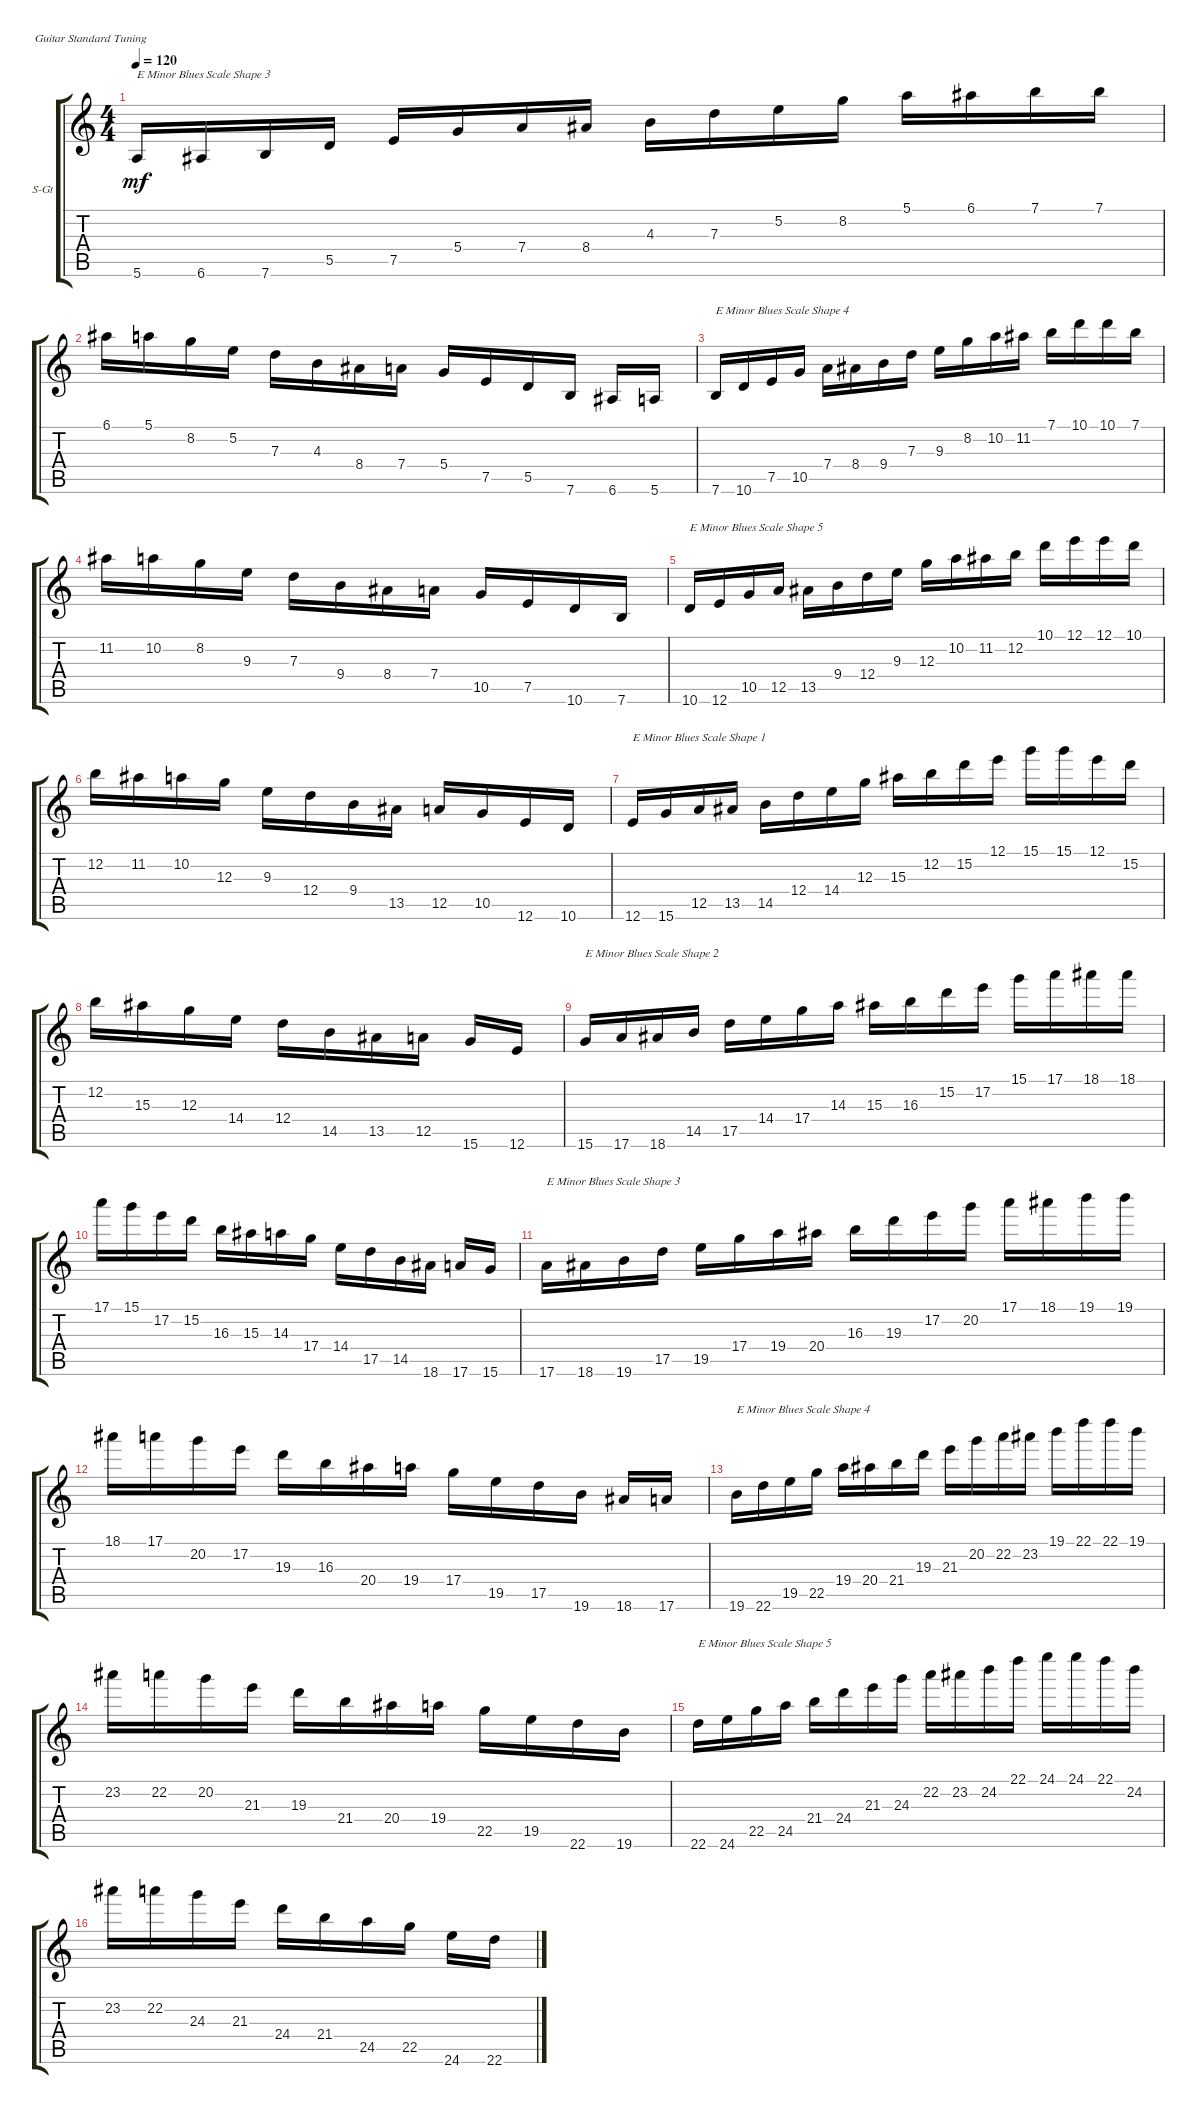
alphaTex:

\defaultSystemsLayout 4
\bracketExtendMode groupsimilarinstruments
\firstSystemTrackNameOrientation horizontal
\otherSystemsTrackNameOrientation horizontal
\track ("Steel Guitar" "S-Gt") {instrument acousticguitarsteel}
\staff {score tabs}
\tuning (E4 B3 G3 D3 A2 E2)
\ts (4 4)
\tempo 120
\clef g2
\scale
0.28725
\ks c
5.6.16{txt "E Minor Blues Scale Shape 3" dy mf} 6.6.16 7.6.16 5.5.16 7.5.16 5.4.16 7.4.16 8.4.16 4.3.16 7.3.16 5.2.16 8.2.16 5.1.16 6.1.16 7.1.16 7.1.16 |
\scale
0.227113 6.1.16 5.1.16 8.2.16 5.2.16 7.3.16 4.3.16 8.4.16 7.4.16 5.4.16 7.5.16 5.5.16 7.6.16 6.6.16 5.6.16 |
\scale
0.27353 7.6.16{txt "E Minor Blues Scale Shape 4"} 10.6.16 7.5.16 10.5.16 7.4.16 8.4.16 9.4.16 7.3.16 9.3.16 8.2.16 10.2.16 11.2.16 7.1.16 10.1.16 10.1.16 7.1.16 |
11.2.16 10.2.16 8.2.16 9.3.16 7.3.16 9.4.16 8.4.16 7.4.16 10.5.16 7.5.16 10.6.16 7.6.16 |
10.6.16{txt "E Minor Blues Scale Shape 5"} 12.6.16 10.5.16 12.5.16 13.5.16 9.4.16 12.4.16 9.3.16 12.3.16 10.2.16 11.2.16 12.2.16 10.1.16 12.1.16 12.1.16 10.1.16 |
12.2.16 11.2.16 10.2.16 12.3.16 9.3.16 12.4.16 9.4.16 13.5.16 12.5.16 10.5.16 12.6.16 10.6.16 |
12.6.16{txt "E Minor Blues Scale Shape 1"} 15.6.16 12.5.16 13.5.16 14.5.16 12.4.16 14.4.16 12.3.16 15.3.16 12.2.16 15.2.16 12.1.16 15.1.16 15.1.16 12.1.16 15.2.16 |
12.2.16 15.3.16 12.3.16 14.4.16 12.4.16 14.5.16 13.5.16 12.5.16 15.6.16 12.6.16 |
15.6.16{txt "E Minor Blues Scale Shape 2"} 17.6.16 18.6.16 14.5.16 17.5.16 14.4.16 17.4.16 14.3.16 15.3.16 16.3.16 15.2.16 17.2.16 15.1.16 17.1.16 18.1.16 18.1.16 |
17.1.16 15.1.16 17.2.16 15.2.16 16.3.16 15.3.16 14.3.16 17.4.16 14.4.16 17.5.16 14.5.16 18.6.16 17.6.16 15.6.16 |
17.6.16{txt "E Minor Blues Scale Shape 3"} 18.6.16 19.6.16 17.5.16 19.5.16 17.4.16 19.4.16 20.4.16 16.3.16 19.3.16 17.2.16 20.2.16 17.1.16 18.1.16 19.1.16 19.1.16 |
18.1.16 17.1.16 20.2.16 17.2.16 19.3.16 16.3.16 20.4.16 19.4.16 17.4.16 19.5.16 17.5.16 19.6.16 18.6.16 17.6.16 |
19.6.16{txt "E Minor Blues Scale Shape 4"} 22.6.16 19.5.16 22.5.16 19.4.16 20.4.16 21.4.16 19.3.16 21.3.16 20.2.16 22.2.16 23.2.16 19.1.16 22.1.16 22.1.16 19.1.16 |
23.2.16 22.2.16 20.2.16 21.3.16 19.3.16 21.4.16 20.4.16 19.4.16 22.5.16 19.5.16 22.6.16 19.6.16 |
22.6.16{txt "E Minor Blues Scale Shape 5"} 24.6.16 22.5.16 24.5.16 21.4.16 24.4.16 21.3.16 24.3.16 22.2.16 23.2.16 24.2.16 22.1.16 24.1.16 24.1.16 22.1.16 24.2.16 |
23.2.16 22.2.16 24.3.16 21.3.16 24.4.16 21.4.16 24.5.16 22.5.16 24.6.16 22.6.16
